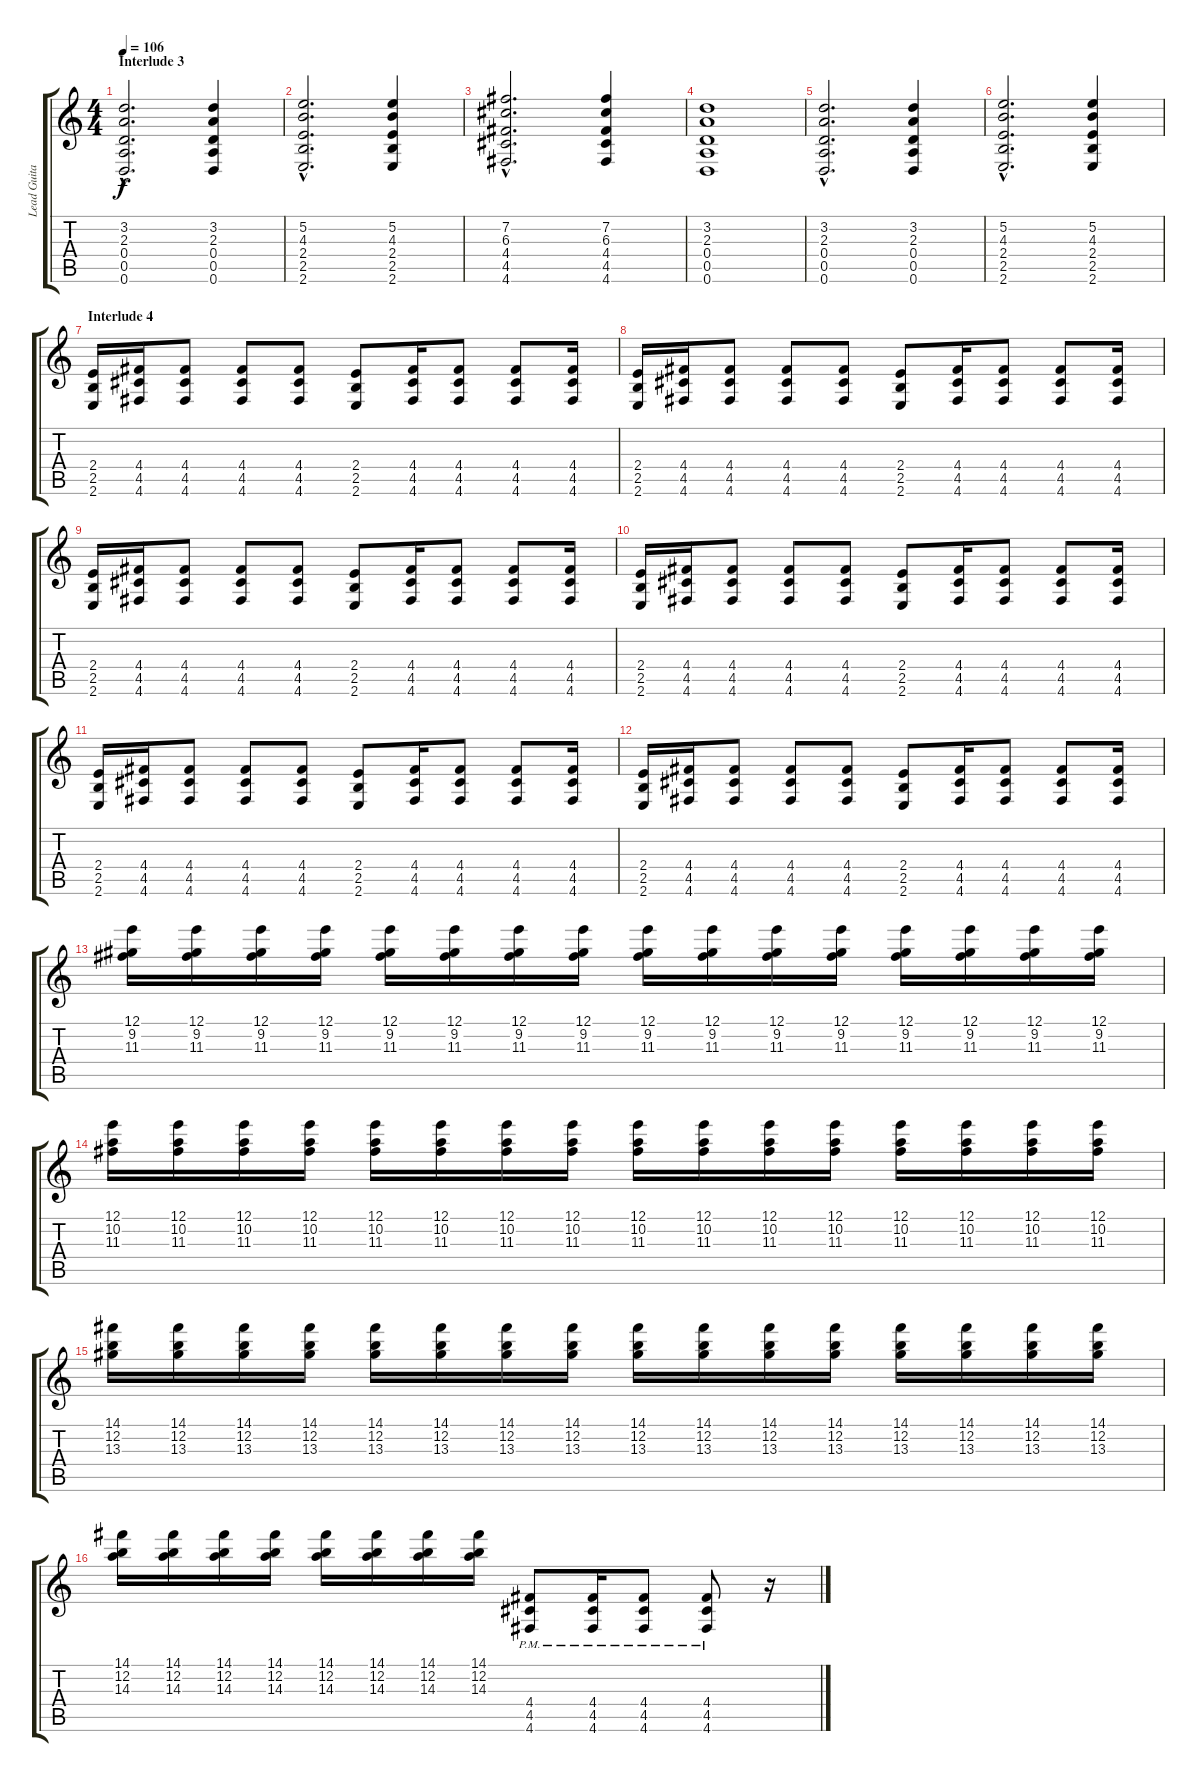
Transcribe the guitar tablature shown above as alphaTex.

\track ("Lead Guitar" "Lead Guita") {instrument distortionguitar}
\staff {score tabs}
\tuning (E4 B3 G3 D3 A2 D2) {hide}
\ts (4 4)
\section ("" "Interlude 3")
\tempo 106
\clef g2
\ks c
(3.2{hac} 2.3{hac} 0.4{hac} 0.5{hac} 0.6{hac}).2{d dy f} (3.2 2.3 0.4 0.5 0.6).4 |
(5.2{hac} 4.3{hac} 2.4{hac} 2.5{hac} 2.6{hac}).2{d} (5.2 4.3 2.4 2.5 2.6).4 |
(7.2{hac} 6.3{hac} 4.4{hac} 4.5{hac} 4.6{hac}).2{d} (7.2 6.3 4.4 4.5 4.6).4 |
(3.2 2.3 0.4 0.5 0.6).1 |
(3.2{hac} 2.3{hac} 0.4{hac} 0.5{hac} 0.6{hac}).2{d} (3.2 2.3 0.4 0.5 0.6).4 |
(5.2{hac} 4.3{hac} 2.4{hac} 2.5{hac} 2.6{hac}).2{d} (5.2 4.3 2.4 2.5 2.6).4 |
\section ("" "Interlude 4")
(2.4 2.5 2.6).16 (4.4 4.5 4.6).16 (4.4 4.5 4.6).8 (4.4 4.5 4.6).8 (4.4 4.5 4.6).8 (2.4 2.5 2.6).8 (4.4 4.5 4.6).16 (4.4 4.5 4.6).8 (4.4 4.5 4.6).8 (4.4 4.5 4.6).16 |
(2.4 2.5 2.6).16 (4.4 4.5 4.6).16 (4.4 4.5 4.6).8 (4.4 4.5 4.6).8 (4.4 4.5 4.6).8 (2.4 2.5 2.6).8 (4.4 4.5 4.6).16 (4.4 4.5 4.6).8 (4.4 4.5 4.6).8 (4.4 4.5 4.6).16 |
(2.4 2.5 2.6).16 (4.4 4.5 4.6).16 (4.4 4.5 4.6).8 (4.4 4.5 4.6).8 (4.4 4.5 4.6).8 (2.4 2.5 2.6).8 (4.4 4.5 4.6).16 (4.4 4.5 4.6).8 (4.4 4.5 4.6).8 (4.4 4.5 4.6).16 |
(2.4 2.5 2.6).16 (4.4 4.5 4.6).16 (4.4 4.5 4.6).8 (4.4 4.5 4.6).8 (4.4 4.5 4.6).8 (2.4 2.5 2.6).8 (4.4 4.5 4.6).16 (4.4 4.5 4.6).8 (4.4 4.5 4.6).8 (4.4 4.5 4.6).16 |
(2.4 2.5 2.6).16 (4.4 4.5 4.6).16 (4.4 4.5 4.6).8 (4.4 4.5 4.6).8 (4.4 4.5 4.6).8 (2.4 2.5 2.6).8 (4.4 4.5 4.6).16 (4.4 4.5 4.6).8 (4.4 4.5 4.6).8 (4.4 4.5 4.6).16 |
(2.4 2.5 2.6).16 (4.4 4.5 4.6).16 (4.4 4.5 4.6).8 (4.4 4.5 4.6).8 (4.4 4.5 4.6).8 (2.4 2.5 2.6).8 (4.4 4.5 4.6).16 (4.4 4.5 4.6).8 (4.4 4.5 4.6).8 (4.4 4.5 4.6).16 |
(12.1 9.2 11.3).16 (12.1 9.2 11.3).16 (12.1 9.2 11.3).16 (12.1 9.2 11.3).16 (12.1 9.2 11.3).16 (12.1 9.2 11.3).16 (12.1 9.2 11.3).16 (12.1 9.2 11.3).16 (12.1 9.2 11.3).16 (12.1 9.2 11.3).16 (12.1 9.2 11.3).16 (12.1 9.2 11.3).16 (12.1 9.2 11.3).16 (12.1 9.2 11.3).16 (12.1 9.2 11.3).16 (12.1 9.2 11.3).16 |
(12.1 10.2 11.3).16 (12.1 10.2 11.3).16 (12.1 10.2 11.3).16 (12.1 10.2 11.3).16 (12.1 10.2 11.3).16 (12.1 10.2 11.3).16 (12.1 10.2 11.3).16 (12.1 10.2 11.3).16 (12.1 10.2 11.3).16 (12.1 10.2 11.3).16 (12.1 10.2 11.3).16 (12.1 10.2 11.3).16 (12.1 10.2 11.3).16 (12.1 10.2 11.3).16 (12.1 10.2 11.3).16 (12.1 10.2 11.3).16 |
(14.1 12.2 13.3).16 (14.1 12.2 13.3).16 (14.1 12.2 13.3).16 (14.1 12.2 13.3).16 (14.1 12.2 13.3).16 (14.1 12.2 13.3).16 (14.1 12.2 13.3).16 (14.1 12.2 13.3).16 (14.1 12.2 13.3).16 (14.1 12.2 13.3).16 (14.1 12.2 13.3).16 (14.1 12.2 13.3).16 (14.1 12.2 13.3).16 (14.1 12.2 13.3).16 (14.1 12.2 13.3).16 (14.1 12.2 13.3).16 |
(14.1 12.2 14.3).16 (14.1 12.2 14.3).16 (14.1 12.2 14.3).16 (14.1 12.2 14.3).16 (14.1 12.2 14.3).16 (14.1 12.2 14.3).16 (14.1 12.2 14.3).16 (14.1 12.2 14.3).16 (4.4{pm} 4.5{pm} 4.6{pm}).8 (4.4{pm} 4.5{pm} 4.6{pm}).16 (4.4{pm} 4.5{pm} 4.6{pm}).8 (4.4{pm} 4.5{pm} 4.6{pm}).8 r.16
